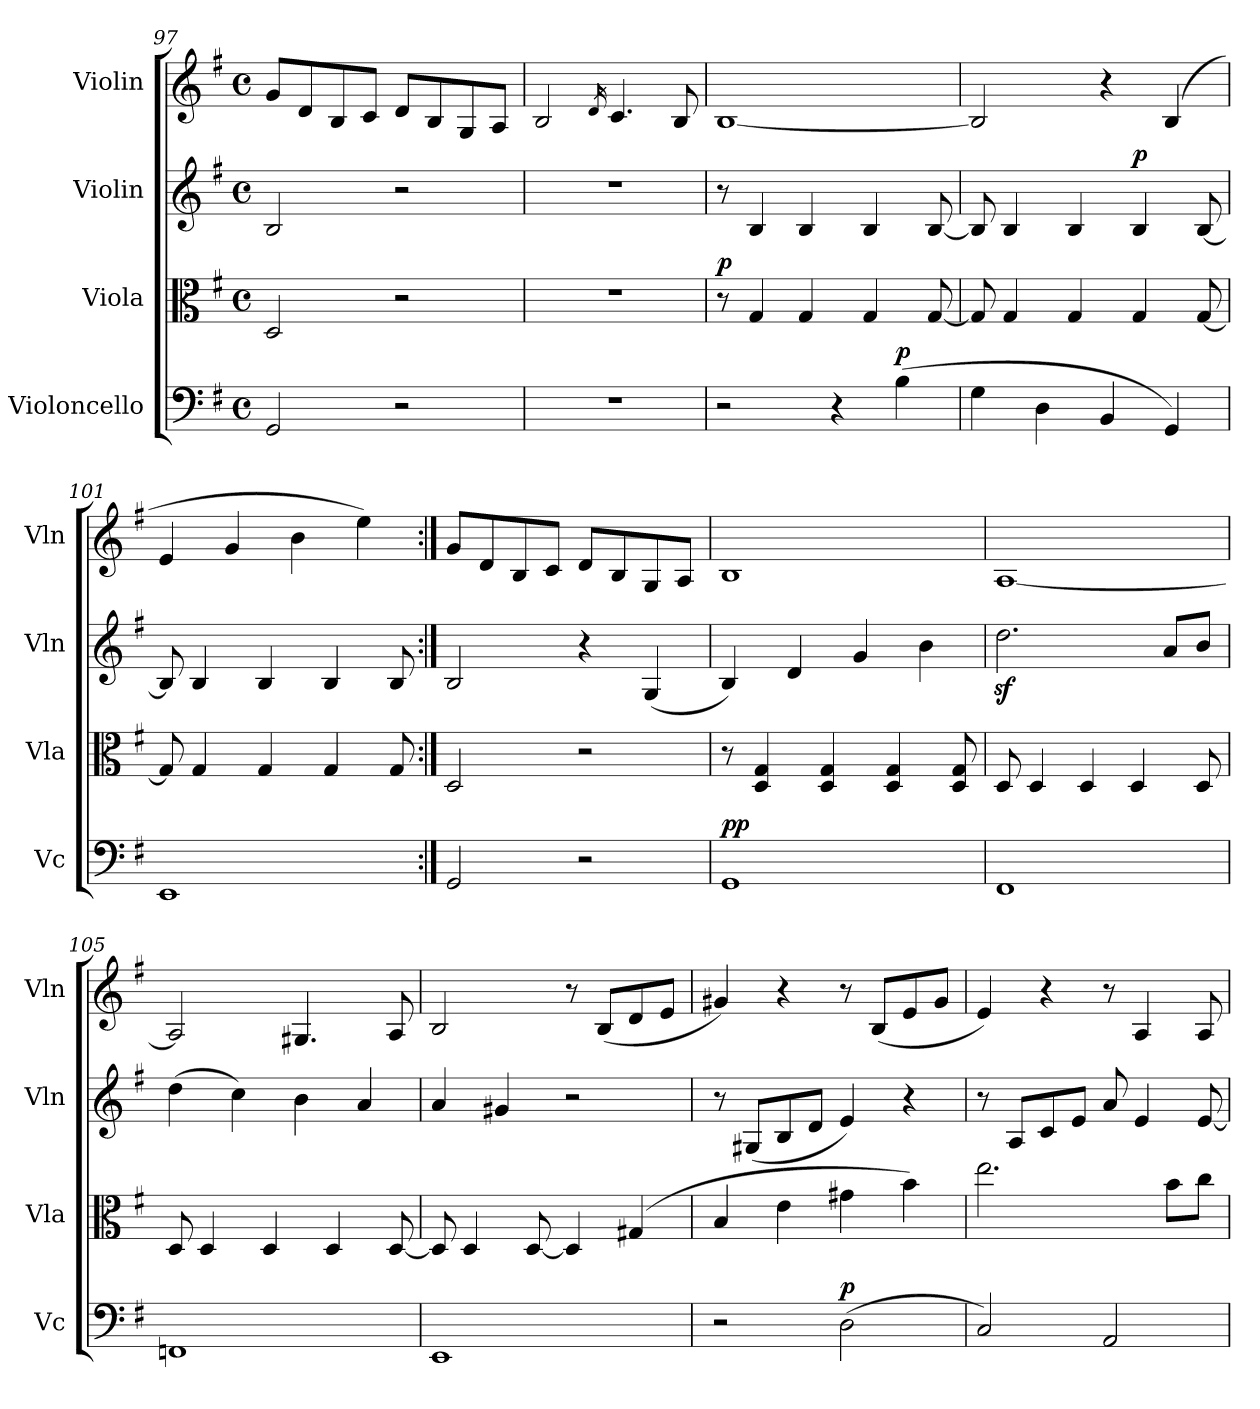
**kern	**dynam	**kern	**dynam	**kern	**dynam	**kern
*part4	*part4	*part3	*part3	*part2	*part2	*part1
*staff4	*staff4	*staff3	*staff3	*staff2	*staff2	*staff1
*I"Violoncello	*	*I"Viola	*	*I"Violin	*	*I"Violin
*I'Vc	*	*I'Vla	*	*I'Vln	*	*I'Vln
*clefF4	*	*clefC3	*	*clefG2	*	*clefG2
*k[f#]	*	*k[f#]	*	*k[f#]	*	*k[f#]
*M4/4	*	*M4/4	*	*M4/4	*	*M4/4
*met(c)	*	*met(c)	*	*met(c)	*	*met(c)
=97	=97	=97	=97	=97	=97	=97
2GG/	.	2D/	.	2B/	.	8g/L
.	.	.	.	.	.	8d/
.	.	.	.	.	.	8B/
.	.	.	.	.	.	8c/J
2r	.	2r	.	2r	.	8d/L
.	.	.	.	.	.	8B/
.	.	.	.	.	.	8G/
.	.	.	.	.	.	8A/J
=98	=98	=98	=98	=98	=98	=98
1r	.	1r	.	1r	.	2B/
.	.	.	.	.	.	16qd/
.	.	.	.	.	.	4.c/
.	.	.	.	.	.	8B/
=99	=99	=99	=99	=99	=99	=99
!	!	!	!LO:DY:a	!	!	!
2r	.	8r	p	8r	.	[1B
.	.	4G/	.	4B/	.	.
.	.	4G/	.	4B/	.	.
4r	.	.	.	.	.	.
.	.	4G/	.	4B/	.	.
!	!LO:DY:a	!	!	!	!	!
(4B\	p	.	.	.	.	.
.	.	[8G/	.	[8B/	.	.
=100	=100	=100	=100	=100	=100	=100
4G\	.	8G/]	.	8B/]	.	2B/]
.	.	4G/	.	4B/	.	.
4D\	.	.	.	.	.	.
.	.	4G/	.	4B/	.	.
4BB/	.	.	.	.	.	4r
!	!	!	!	!	!LO:DY:a	!
.	.	4G/	.	4B/	p	.
4GG/)	.	.	.	.	.	(4B/
.	.	[8G/	.	[8B/	.	.
=101	=101	=101	=101	=101	=101	=101
1EE	.	8G/]	.	8B/]	.	4e/
.	.	4G/	.	4B/	.	.
.	.	.	.	.	.	4g/
.	.	4G/	.	4B/	.	.
.	.	.	.	.	.	4b\
.	.	4G/	.	4B/	.	.
.	.	.	.	.	.	4ee\)
.	.	8G/	.	8B/	.	.
=102:|!	=102:|!	=102:|!	=102:|!	=102:|!	=102:|!	=102:|!
2GG/	.	2D/	.	2B/	.	8g/L
.	.	.	.	.	.	8d/
.	.	.	.	.	.	8B/
.	.	.	.	.	.	8c/J
2r	.	2r	.	4r	.	8d/L
.	.	.	.	.	.	8B/
.	.	.	.	(4G/	.	8G/
.	.	.	.	.	.	8A/J
=103	=103	=103	=103	=103	=103	=103
!	!LO:DY:a	!	!	!	!	!
!	!LO:DY:n=1:a	!	!	!	!	!
1GG	p p	8r	.	4B/)	.	1B
.	.	4D/ 4G/	.	.	.	.
.	.	.	.	4d/	.	.
.	.	4D/ 4G/	.	.	.	.
.	.	.	.	4g/	.	.
.	.	4D/ 4G/	.	.	.	.
.	.	.	.	4b\	.	.
.	.	8D/ 8G/	.	.	.	.
=104	=104	=104	=104	=104	=104	=104
1FF#	.	8D/	.	2.ddz>\	.	[1A
.	.	4D/	.	.	.	.
.	.	4D/	.	.	.	.
.	.	4D/	.	.	.	.
.	.	.	.	8a/L	.	.
.	.	8D/	.	8b/J	.	.
=105	=105	=105	=105	=105	=105	=105
1FFn	.	8D/	.	(4dd\	.	2A/]
.	.	4D/	.	.	.	.
.	.	.	.	4cc\)	.	.
.	.	4D/	.	.	.	.
.	.	.	.	4b\	.	4.G#X/
.	.	4D/	.	.	.	.
.	.	.	.	4a/	.	.
.	.	[8D/	.	.	.	8A/
=106	=106	=106	=106	=106	=106	=106
1EE	.	8D/]	.	4a/	.	2B/
.	.	4D/	.	.	.	.
.	.	.	.	4g#X/	.	.
.	.	[8D/	.	.	.	.
.	.	4D/]	.	2r	.	8r
.	.	.	.	.	.	(8B/L
.	.	(4G#X/	.	.	.	8d/
.	.	.	.	.	.	8e/J
=107	=107	=107	=107	=107	=107	=107
2r	.	4B/	.	8r	.	4g#X/)
.	.	.	.	(8G#X/L	.	.
.	.	4e\	.	8B/	.	4r
.	.	.	.	8d/J	.	.
!	!LO:DY:a	!	!	!	!	!
(2D\	p	4g#X\	.	4e/)	.	8r
.	.	.	.	.	.	(8B/L
.	.	4b\)	.	4r	.	8e/
.	.	.	.	.	.	8g#/J
=108	=108	=108	=108	=108	=108	=108
2C/)	.	2.ee\	.	8r	.	4e/)
.	.	.	.	8A/L	.	.
.	.	.	.	8c/	.	4r
.	.	.	.	8e/J	.	.
2AA/	.	.	.	8a/	.	8r
.	.	.	.	4e/	.	4A/
.	.	8b\L	.	.	.	.
.	.	8cc\J	.	[8e/	.	8A/
=	=	=	=	=	=	=
*-	*-	*-	*-	*-	*-	*-
